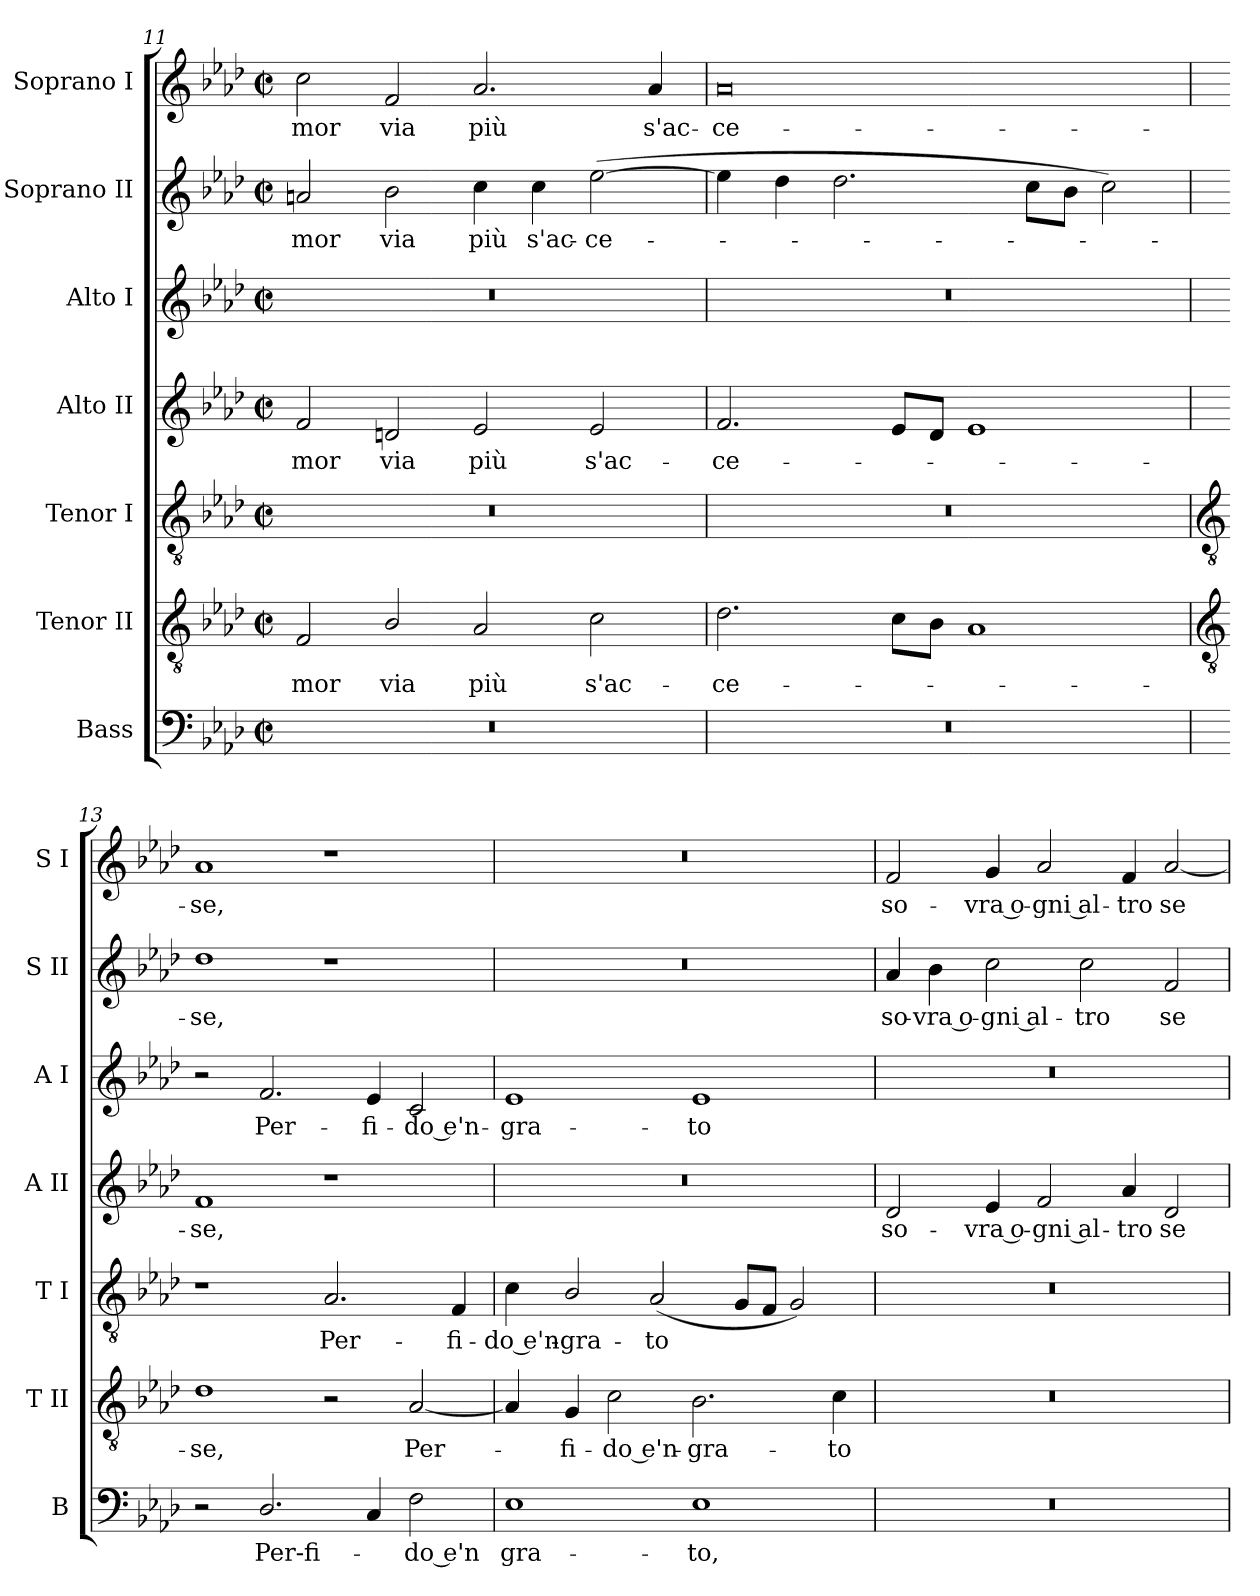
**kern	**text	**kern	**text	**kern	**text	**kern	**text	**kern	**text	**kern	**text	**kern	**text
*part7	*part7	*part6	*part6	*part5	*part5	*part4	*part4	*part3	*part3	*part2	*part2	*part1	*part1
*staff7	*staff7	*staff6	*staff6	*staff5	*staff5	*staff4	*staff4	*staff3	*staff3	*staff2	*staff2	*staff1	*staff1
*I"Bass	*	*I"Tenor II	*	*I"Tenor I	*	*I"Alto II	*	*I"Alto I	*	*I"Soprano II	*	*I"Soprano I	*
*I'B	*	*I'T II	*	*I'T I	*	*I'A II	*	*I'A I	*	*I'S II	*	*I'S I	*
*clefF4	*	*clefGv2	*	*clefGv2	*	*clefG2	*	*clefG2	*	*clefG2	*	*clefG2	*
*k[b-e-a-d-]	*	*k[b-e-a-d-]	*	*k[b-e-a-d-]	*	*k[b-e-a-d-]	*	*k[b-e-a-d-]	*	*k[b-e-a-d-]	*	*k[b-e-a-d-]	*
*A-:	*	*A-:	*	*A-:	*	*A-:	*	*A-:	*	*A-:	*	*A-:	*
*M4/2	*	*M4/2	*	*M4/2	*	*M4/2	*	*M4/2	*	*M4/2	*	*M4/2	*
*met(c|)	*	*met(c|)	*	*met(c|)	*	*met(c|)	*	*met(c|)	*	*met(c|)	*	*met(c|)	*
=11	=11	=11	=11	=11	=11	=11	=11	=11	=11	=11	=11	=11	=11
!	!	!	!LO:LY:b	!	!	!	!LO:LY:b	!	!	!	!LO:LY:b	!	!LO:LY:b
0r	.	2F	-mor	0r	.	2f	-mor	0r	.	2an	-mor	2cc	-mor
!	!	!	!LO:LY:b	!	!	!	!LO:LY:b	!	!	!	!LO:LY:b	!	!LO:LY:b
.	.	2B-/	via	.	.	2dn	via	.	.	2b-	via	2f	via
!	!	!	!LO:LY:b	!	!	!	!LO:LY:b	!	!	!	!LO:LY:b	!	!LO:LY:b
.	.	2A-	più	.	.	2e-	più	.	.	4cc	più	2.a-	più
!	!	!	!	!	!	!	!	!	!	!	!LO:LY:b	!	!
.	.	.	.	.	.	.	.	.	.	4cc	s'ac-	.	.
!	!	!	!LO:LY:b	!	!	!	!LO:LY:b	!	!	!	!LO:LY:b	!	!
.	.	2c	s'ac-	.	.	2e-	s'ac-	.	.	(>[2ee-	-ce-	.	.
!	!	!	!	!	!	!	!	!	!	!	!	!	!LO:LY:b
.	.	.	.	.	.	.	.	.	.	.	.	4a-	s'ac-
=12	=12	=12	=12	=12	=12	=12	=12	=12	=12	=12	=12	=12	=12
!	!	!	!LO:LY:b	!	!	!	!LO:LY:b	!	!	!	!	!	!LO:LY:b
0r	.	2.d-	-ce-	0r	.	2.f	-ce-	0r	.	4ee-]	.	0a-	-ce-
.	.	.	.	.	.	.	.	.	.	4dd-	.	.	.
.	.	.	.	.	.	.	.	.	.	2.dd-	.	.	.
.	.	8cL	.	.	.	8e-L	.	.	.	.	.	.	.
.	.	8B-J	.	.	.	8d-J	.	.	.	.	.	.	.
.	.	1A-	.	.	.	1e-	.	.	.	.	.	.	.
.	.	.	.	.	.	.	.	.	.	8ccL	.	.	.
.	.	.	.	.	.	.	.	.	.	8b-J	.	.	.
.	.	.	.	.	.	.	.	.	.	2cc)	.	.	.
!!LO:LB:g=z
=13	=13	=13	=13	=13	=13	=13	=13	=13	=13	=13	=13	=13	=13
*	*	*clefGv2	*	*clefGv2	*	*	*	*	*	*	*	*	*
!	!	!	!LO:LY:b	!	!	!	!LO:LY:b	!	!	!	!LO:LY:b	!	!LO:LY:b
2r	.	1d-	se,	1r	.	1f	se,	2r	.	1dd-	se,	1a-	-se,
!	!LO:LY:b	!	!	!	!	!	!	!	!LO:LY:b	!	!	!	!
2.D-/	Per-fi--	.	.	.	.	.	.	2.f	Per-	.	.	.	.
!	!	!	!	!	!LO:LY:b	!	!	!	!	!	!	!	!
.	.	2r	.	2.A-	Per-	1r	.	.	.	1r	.	1r	.
!	!	!	!	!	!	!	!	!	!LO:LY:b	!	!	!	!
4C	.	.	.	.	.	.	.	4e-	-fi-	.	.	.	.
!	!LO:LY:b	!	!LO:LY:b	!	!	!	!	!	!LO:LY:b	!	!	!	!
2F	-do e'n	[2A-	Per-	.	.	.	.	2c	-do e'n-	.	.	.	.
!	!	!	!	!	!LO:LY:b	!	!	!	!	!	!	!	!
.	.	.	.	4F	-fi-	.	.	.	.	.	.	.	.
=14	=14	=14	=14	=14	=14	=14	=14	=14	=14	=14	=14	=14	=14
!	!LO:LY:b	!	!	!	!LO:LY:b	!	!	!	!LO:LY:b	!	!	!	!
1E-	gra-	4A-]	.	4c	-do e'n-	0r	.	1e-	-gra-	0r	.	0r	.
!	!	!	!LO:LY:b	!	!LO:LY:b	!	!	!	!	!	!	!	!
.	.	4G	fi-	2B-/	-gra-	.	.	.	.	.	.	.	.
!	!	!	!LO:LY:b	!	!	!	!	!	!	!	!	!	!
.	.	2c	-do e'n-	.	.	.	.	.	.	.	.	.	.
!	!	!	!	!	!LO:LY:b	!	!	!	!	!	!	!	!
.	.	.	.	(<2A-	-to	.	.	.	.	.	.	.	.
!	!LO:LY:b	!	!LO:LY:b	!	!	!	!	!	!LO:LY:b	!	!	!	!
1E-	-to,	2.B-	-gra-	.	.	.	.	1e-	-to	.	.	.	.
.	.	.	.	8GL	.	.	.	.	.	.	.	.	.
.	.	.	.	8FJ	.	.	.	.	.	.	.	.	.
.	.	.	.	2G)	.	.	.	.	.	.	.	.	.
!	!	!	!LO:LY:b	!	!	!	!	!	!	!	!	!	!
.	.	4c	-to	.	.	.	.	.	.	.	.	.	.
=15	=15	=15	=15	=15	=15	=15	=15	=15	=15	=15	=15	=15	=15
!	!	!	!	!	!	!	!LO:LY:b	!	!	!	!LO:LY:b	!	!LO:LY:b
0r	.	0r	.	0r	.	2d-	so-	0r	.	4a-	so-	2f	so-
!	!	!	!	!	!	!	!	!	!	!	!LO:LY:b	!	!
.	.	.	.	.	.	.	.	.	.	4b-	-vra o-	.	.
!	!	!	!	!	!	!	!LO:LY:b	!	!	!	!LO:LY:b	!	!LO:LY:b
.	.	.	.	.	.	4e-	-vra o-	.	.	2cc	-gni al-	4g	-vra o-
!	!	!	!	!	!	!	!LO:LY:b	!	!	!	!	!	!LO:LY:b
.	.	.	.	.	.	2f	-gni al-	.	.	.	.	2a-	-gni al-
!	!	!	!	!	!	!	!	!	!	!	!LO:LY:b	!	!
.	.	.	.	.	.	.	.	.	.	2cc	-tro	.	.
!	!	!	!	!	!	!	!LO:LY:b	!	!	!	!	!	!LO:LY:b
.	.	.	.	.	.	4a-	-tro	.	.	.	.	4f	-tro
!	!	!	!	!	!	!	!LO:LY:b	!	!	!	!LO:LY:b	!	!LO:LY:b
.	.	.	.	.	.	2d-	se-	.	.	2f	se-	[2a-	se-
=	=	=	=	=	=	=	=	=	=	=	=	=	=
*-	*-	*-	*-	*-	*-	*-	*-	*-	*-	*-	*-	*-	*-
